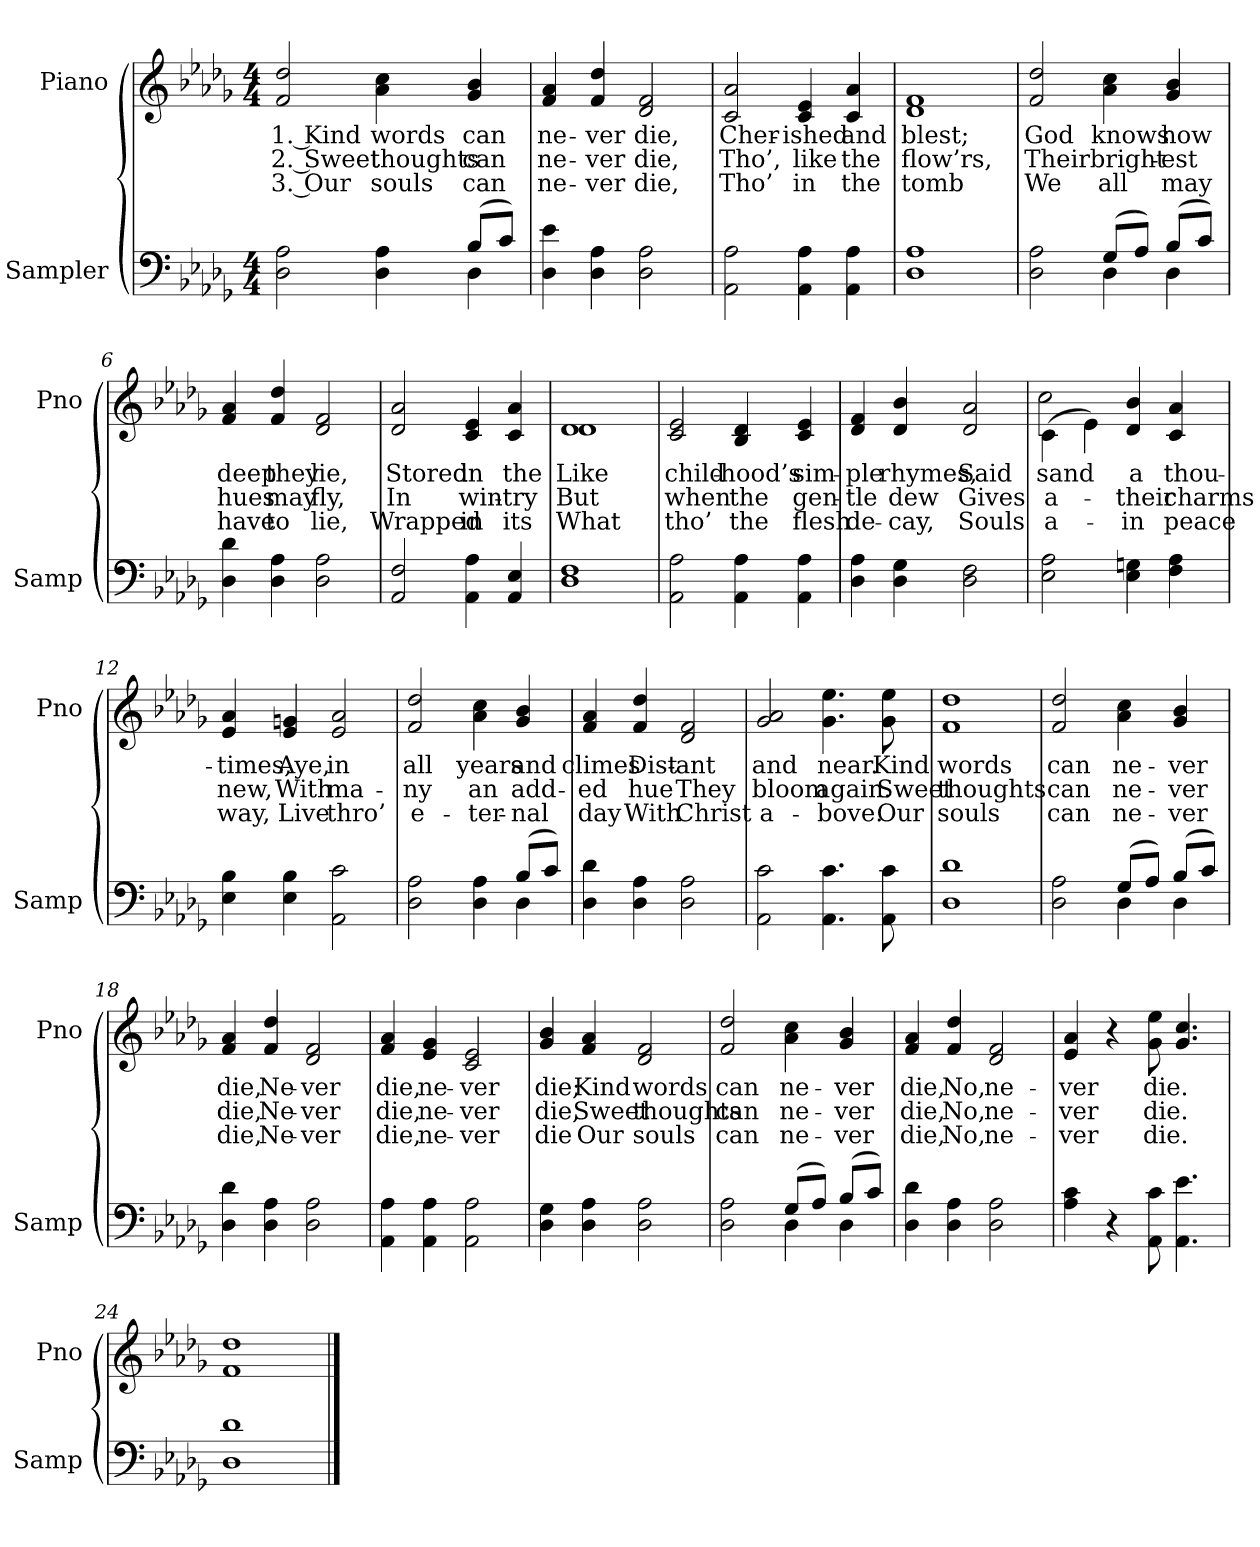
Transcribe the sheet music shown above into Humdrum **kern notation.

**kern	**kern	**text	**text	**text
*part2	*part1	*part1	*part1	*part1
*staff2	*staff1	*staff1	*staff1	*staff1
*I"Sampler	*I"Piano	*	*	*
*I'Samp	*I'Pno	*	*	*
*clefF4	*clefG2	*	*	*
*k[b-e-a-d-g-]	*k[b-e-a-d-g-]	*	*	*
*D-:	*D-:	*	*	*
*M4/4	*M4/4	*	*	*
=1	=1	=1	=1	=1
*^	*	*	*	*
2D- 2A-	2.ryy	2f 2dd-	1. Kind	2. Sweet	3. Our
4D- 4A-	.	4a- 4cc	words	thoughts	souls
(8B-/L	4D-	4g- 4b-	can	can	can
8c/J)	.	.	.	.	.
*v	*v	*	*	*	*
=2	=2	=2	=2	=2
4D- 4e-	4f 4a-	ne-	ne-	ne-
4D- 4A-	4f 4dd-	-ver	-ver	-ver
2D- 2A-	2d- 2f	die,	die,	die,
=3	=3	=3	=3	=3
2AA- 2A-	2c 2a-	Cher-	Tho’,	Tho’
4AA- 4A-	4c 4e-	-ished	like	in
4AA- 4A-	4c 4a-	and	the	the
=4	=4	=4	=4	=4
1D- 1A-	1d- 1f	blest;	flow’rs,	tomb
=5	=5	=5	=5	=5
*^	*	*	*	*
2D- 2A-	2ryy	2f 2dd-	God	Their	We
(8G-/L	4D-	4a- 4cc	knows	bright-	all
8A-/J)	.	.	.	.	.
(8B-/L	4D-	4g- 4b-	how	-est	may
8c/J)	.	.	.	.	.
*v	*v	*	*	*	*
=6	=6	=6	=6	=6
4D- 4d-	4f 4a-	deep	hues	have
4D- 4A-	4f 4dd-	they	may	to
2D- 2A-	2d- 2f	lie,	fly,	lie,
=7	=7	=7	=7	=7
2AA- 2F	2d- 2a-	Stored	In	Wrapped
4AA- 4A-	4c 4e-	in	win-	in
4AA- 4E-	4c 4a-	the	-try	its
=8	=8	=8	=8	=8
*	*^	*	*	*
1D- 1F	1d-/	1d-	Like	But	What
*	*v	*v	*	*	*
=9	=9	=9	=9	=9
2AA- 2A-	2c 2e-	child-	when	tho’
4AA- 4A-	4B- 4d-	-hood’s	the	the
4AA- 4A-	4c 4e-	sim-	gen-	flesh
=10	=10	=10	=10	=10
4D- 4A-	4d- 4f	-ple	-tle	de-
4D- 4G-	4d- 4b-	rhymes,	dew	-cay,
2D- 2F	2d- 2a-	Said	Gives	Souls
=11	=11	=11	=11	=11
*	*^	*	*	*
2E- 2A-	(4c\	2cc	-sand	a-	a-
.	4e-\)	.	.	.	.
4E- 4Gn	4d- 4b-	2ryy	a	their	in
4F 4A-	4c 4a-	.	thou-	charms	peace
*	*v	*v	*	*	*
=12	=12	=12	=12	=12
4E- 4B-	4e- 4a-	times,	-new,	-way,
4E- 4B-	4e- 4gn	Aye,	With	Live
2AA- 2c	2e- 2a-	in	ma-	thro’
=13	=13	=13	=13	=13
*^	*	*	*	*
2D- 2A-	2.ryy	2f 2dd-	all	-ny	e-
4D- 4A-	.	4a- 4cc	years	an	-ter-
(8B-/L	4D-	4g- 4b-	and	add-	-nal
8c/J)	.	.	.	.	.
*v	*v	*	*	*	*
=14	=14	=14	=14	=14
4D- 4d-	4f 4a-	climes	-ed	day
4D- 4A-	4f 4dd-	Dist-	hue	With
2D- 2A-	2d- 2f	-ant	They	Christ
=15	=15	=15	=15	=15
2AA- 2c	2g- 2a-	and	bloom	a-
4.AA- 4.c	4.g- 4.ee-	near.	again.	-bove.
8AA- 8c	8g- 8ee-	Kind	Sweet	Our
=16	=16	=16	=16	=16
1D- 1d-	1f 1dd-	words	thoughts	souls
=17	=17	=17	=17	=17
*^	*	*	*	*
2D- 2A-	2ryy	2f 2dd-	can	can	can
(8G-/L	4D-	4a- 4cc	ne-	ne-	ne-
8A-/J)	.	.	.	.	.
(8B-/L	4D-	4g- 4b-	-ver	-ver	-ver
8c/J)	.	.	.	.	.
*v	*v	*	*	*	*
=18	=18	=18	=18	=18
4D- 4d-	4f 4a-	die,	die,	die,
4D- 4A-	4f 4dd-	Ne-	Ne-	Ne-
2D- 2A-	2d- 2f	-ver	-ver	-ver
=19	=19	=19	=19	=19
4AA- 4A-	4f 4a-	die,	die,	die,
4AA- 4A-	4e- 4g-	ne-	ne-	ne-
2AA- 2A-	2c 2e-	-ver	-ver	-ver
=20	=20	=20	=20	=20
4D- 4G-	4g- 4b-	die;	die,	die
4D- 4A-	4f 4a-	Kind	Sweet	Our
2D- 2A-	2d- 2f	words	thoughts	souls
=21	=21	=21	=21	=21
*^	*	*	*	*
2D- 2A-	2ryy	2f 2dd-	can	can	can
(8G-/L	4D-	4a- 4cc	ne-	ne-	ne-
8A-/J)	.	.	.	.	.
(8B-/L	4D-	4g- 4b-	-ver	-ver	-ver
8c/J)	.	.	.	.	.
*v	*v	*	*	*	*
=22	=22	=22	=22	=22
4D- 4d-	4f 4a-	die,	die,	die,
4D- 4A-	4f 4dd-	No,	No,	No,
2D- 2A-	2d- 2f	ne-	ne-	ne-
=23	=23	=23	=23	=23
4A- 4c	4e- 4a-	-ver	-ver	-ver
4r	4r	.	.	.
8AA- 8c	8g- 8ee-	die.	die.	die.
4.AA- 4.e-	4.g- 4.cc	.	.	.
=24	=24	=24	=24	=24
1D- 1d-	1f 1dd-	.	.	.
==	==	==	==	==
*-	*-	*-	*-	*-
